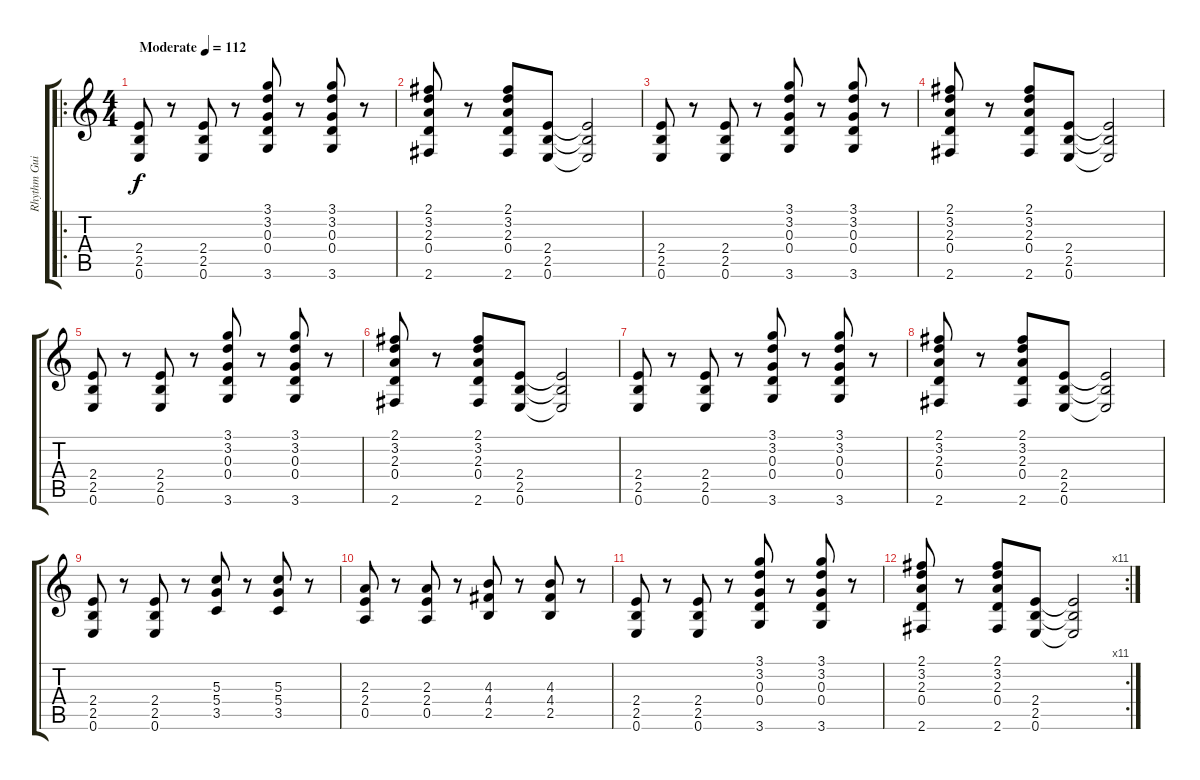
\track ("Rhythm Guitar" "Rhythm Gui") {instrument overdrivenguitar}
\staff {score tabs}
\tuning (E4 B3 G3 D3 A2 E2) {hide}
\ro
\ts (4 4)
\tempo (112 "Moderate")
\clef g2
\ks c
(2.4 2.5 0.6).8{dy f instrument overdrivenguitar} r.8 (2.4 2.5 0.6).8 r.8 (3.1 3.2 0.3 0.4 3.6).8 r.8 (3.1 3.2 0.3 0.4 3.6).8 r.8 |
(2.1 3.2 2.3 0.4 2.6).8 r.8 (2.1 3.2 2.3 0.4 2.6).8 (2.4 2.5 0.6).8 (2.4{t} 2.5{t} 0.6{t}).2 |
(2.4 2.5 0.6).8 r.8 (2.4 2.5 0.6).8 r.8 (3.1 3.2 0.3 0.4 3.6).8 r.8 (3.1 3.2 0.3 0.4 3.6).8 r.8 |
(2.1 3.2 2.3 0.4 2.6).8 r.8 (2.1 3.2 2.3 0.4 2.6).8 (2.4 2.5 0.6).8 (2.4{t} 2.5{t} 0.6{t}).2 |
(2.4 2.5 0.6).8 r.8 (2.4 2.5 0.6).8 r.8 (3.1 3.2 0.3 0.4 3.6).8 r.8 (3.1 3.2 0.3 0.4 3.6).8 r.8 |
(2.1 3.2 2.3 0.4 2.6).8 r.8 (2.1 3.2 2.3 0.4 2.6).8 (2.4 2.5 0.6).8 (2.4{t} 2.5{t} 0.6{t}).2 |
(2.4 2.5 0.6).8 r.8 (2.4 2.5 0.6).8 r.8 (3.1 3.2 0.3 0.4 3.6).8 r.8 (3.1 3.2 0.3 0.4 3.6).8 r.8 |
(2.1 3.2 2.3 0.4 2.6).8 r.8 (2.1 3.2 2.3 0.4 2.6).8 (2.4 2.5 0.6).8 (2.4{t} 2.5{t} 0.6{t}).2 |
(2.4 2.5 0.6).8 r.8 (2.4 2.5 0.6).8 r.8 (5.3 5.4 3.5).8 r.8 (5.3 5.4 3.5).8 r.8 |
(2.3 2.4 0.5).8 r.8 (2.3 2.4 0.5).8 r.8 (4.3 4.4 2.5).8 r.8 (4.3 4.4 2.5).8 r.8 |
(2.4 2.5 0.6).8 r.8 (2.4 2.5 0.6).8 r.8 (3.1 3.2 0.3 0.4 3.6).8 r.8 (3.1 3.2 0.3 0.4 3.6).8 r.8 |
\rc 11
(2.1 3.2 2.3 0.4 2.6).8 r.8 (2.1 3.2 2.3 0.4 2.6).8 (2.4 2.5 0.6).8 (2.4{t} 2.5{t} 0.6{t}).2
